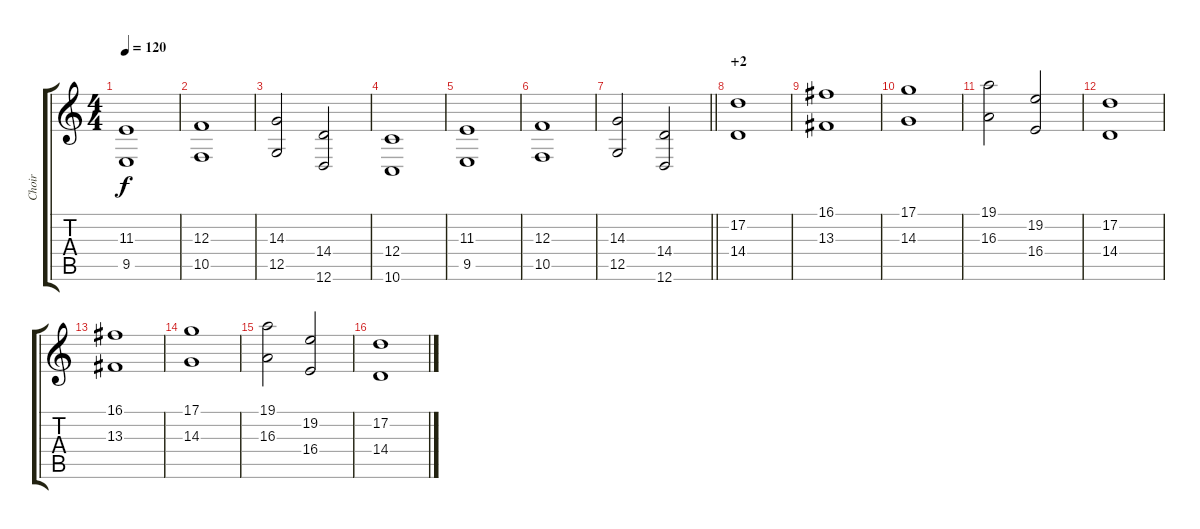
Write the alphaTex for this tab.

\track ("Choir" "Choir") {instrument choiraahs}
\staff {score tabs}
\tuning (D4 A3 F3 C3 G2 D2) {hide}
\ts (4 4)
\tempo 120
\clef g2
\ks c
(11.3 9.5).1{dy f} |
(12.3 10.5).1 |
(14.3 12.5).2 (14.4 12.6).2 |
(12.4 10.6).1 |
(11.3 9.5).1 |
(12.3 10.5).1 |
\barLineRight lightlight
(14.3 12.5).2 (14.4 12.6).2 |
\section ("" "+2")
(17.2 14.4).1 |
(16.1 13.3).1 |
(17.1 14.3).1 |
(19.1 16.3).2 (19.2 16.4).2 |
(17.2 14.4).1 |
(16.1 13.3).1 |
(17.1 14.3).1 |
(19.1 16.3).2 (19.2 16.4).2 |
(17.2 14.4).1
